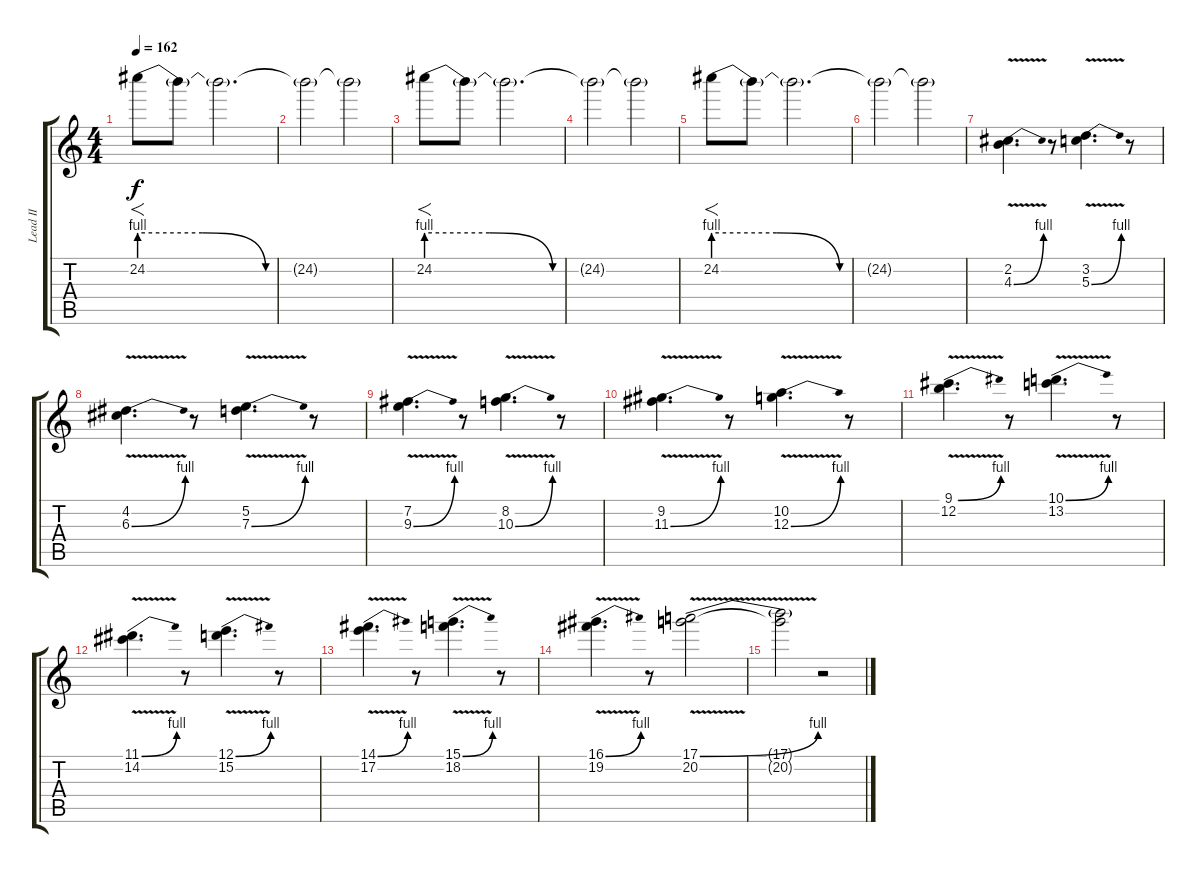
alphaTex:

\track ("Lead II" "Lead II") {instrument overdrivenguitar}
\staff {score tabs}
\tuning (E4 B3 G3 D3 A2 E2) {hide}
\ts (4 4)
\tempo 162
\clef g2
\ks c
24.2{be (custom 0 4 15 4 30 0 60 0)}.8{f dy f} 24.2{t}.8 24.2{t}.2{d} |
24.2{t}.2 24.2{t}.2 |
24.2{be (custom 0 4 15 4 30 0 60 0)}.8{f} 24.2{t}.8 24.2{t}.2{d} |
24.2{t}.2 24.2{t}.2 |
24.2{be (custom 0 4 15 4 30 0 60 0)}.8{f} 24.2{t}.8 24.2{t}.2{d} |
24.2{t}.2 24.2{t}.2 |
(2.2 4.3{be (bend 0 0 60 4) v}).4{d} r.8 (3.2 5.3{be (bend 0 0 60 4) v}).4{d} r.8 |
(4.2 6.3{be (bend 0 0 60 4) v}).4{d} r.8 (5.2 7.3{be (bend 0 0 60 4) v}).4{d} r.8 |
(7.2 9.3{be (bend 0 0 60 4) v}).4{d} r.8 (8.2 10.3{be (bend 0 0 60 4) v}).4{d} r.8 |
(9.2 11.3{be (bend 0 0 60 4) v}).4{d} r.8 (10.2 12.3{be (bend 0 0 60 4) v}).4{d} r.8 |
(9.1{be (bend 0 0 60 4) v} 12.2).4{d} r.8 (10.1{be (bend 0 0 60 4) v} 13.2).4{d} r.8 |
(11.1{be (bend 0 0 60 4) v} 14.2).4{d} r.8 (12.1{be (bend 0 0 60 4) v} 15.2).4{d} r.8 |
(14.1{be (bend 0 0 60 4) v} 17.2).4{d} r.8 (15.1{be (bend 0 0 60 4) v} 18.2).4{d} r.8 |
(16.1{be (bend 0 0 60 4) v} 19.2).4{d} r.8 (17.1{be (bend 0 0 60 4) v} 20.2).2 |
(17.1{t} 20.2{t}).2 r.2
